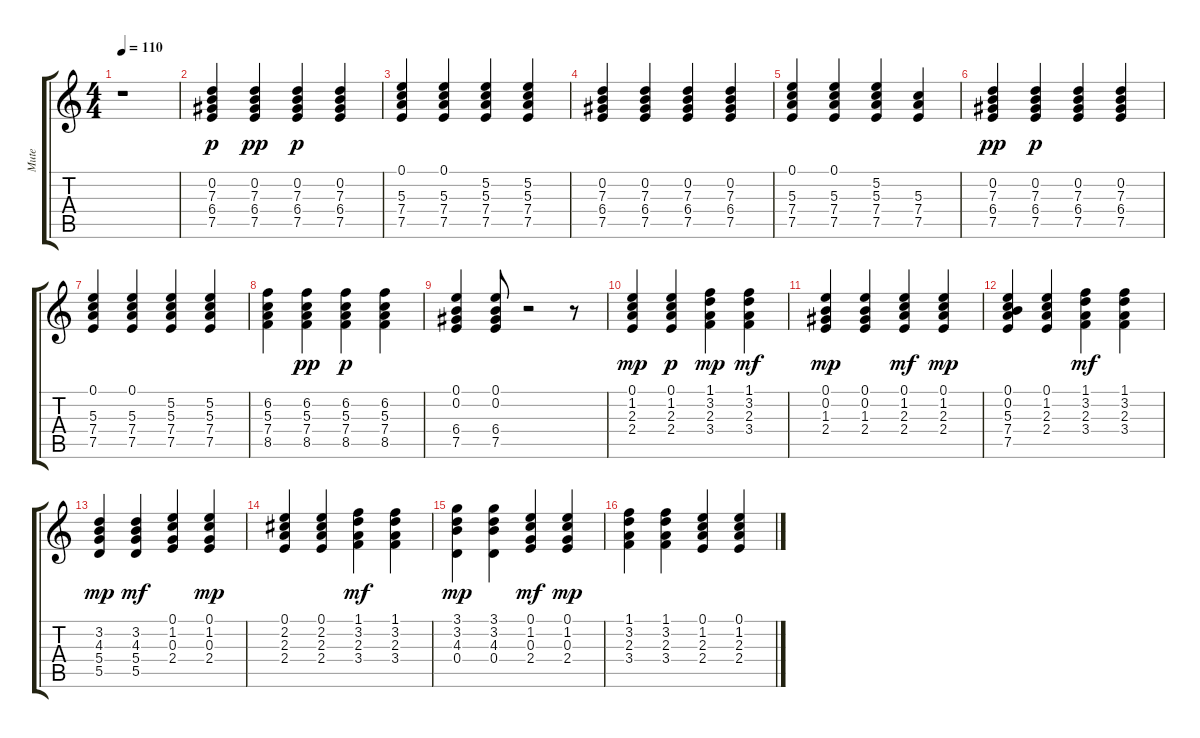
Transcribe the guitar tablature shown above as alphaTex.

\track ("Mute" "Mute") {instrument electricguitarmuted}
\staff {score tabs}
\tuning (E4 B3 G3 D3 A2 E2) {hide}
\ts (4 4)
\tempo 110
\clef g2
\ks c
r.1{dy p instrument electricguitarmuted} |
(0.2 7.3 6.4 7.5).4 (0.2 7.3 6.4 7.5).4{dy pp} (0.2 7.3 6.4 7.5).4{dy p} (0.2 7.3 6.4 7.5).4 |
(0.1 5.3 7.4 7.5).4 (0.1 5.3 7.4 7.5).4 (5.2 5.3 7.4 7.5).4 (5.2 5.3 7.4 7.5).4 |
(0.2 7.3 6.4 7.5).4 (0.2 7.3 6.4 7.5).4 (0.2 7.3 6.4 7.5).4 (0.2 7.3 6.4 7.5).4 |
(0.1 5.3 7.4 7.5).4 (0.1 5.3 7.4 7.5).4 (5.2 5.3 7.4 7.5).4 (5.3 7.4 7.5).4 |
(0.2 7.3 6.4 7.5).4{dy pp} (0.2 7.3 6.4 7.5).4{dy p} (0.2 7.3 6.4 7.5).4 (0.2 7.3 6.4 7.5).4 |
(0.1 5.3 7.4 7.5).4 (0.1 5.3 7.4 7.5).4 (5.2 5.3 7.4 7.5).4 (5.2 5.3 7.4 7.5).4 |
(6.2 5.3 7.4 8.5).4 (6.2 5.3 7.4 8.5).4{dy pp} (6.2 5.3 7.4 8.5).4{dy p} (6.2 5.3 7.4 8.5).4 |
(0.1 0.2 6.4 7.5).4 (0.1 0.2 6.4 7.5).8 r.2 r.8 |
(0.1 1.2 2.3 2.4).4{dy mp} (0.1 1.2 2.3 2.4).4{dy p} (1.1 3.2 2.3 3.4).4{dy mp} (1.1 3.2 2.3 3.4).4{dy mf} |
(0.1 0.2 1.3 2.4).4{dy mp} (0.1 0.2 1.3 2.4).4 (0.1 1.2 2.3 2.4).4{dy mf} (0.1 1.2 2.3 2.4).4{dy mp} |
(0.1 0.2 5.3 7.4 7.5).4 (0.1 1.2 2.3 2.4).4 (1.1 3.2 2.3 3.4).4{dy mf} (1.1 3.2 2.3 3.4).4 |
(3.2 4.3 5.4 5.5).4{dy mp} (3.2 4.3 5.4 5.5).4{dy mf} (0.1 1.2 0.3 2.4).4 (0.1 1.2 0.3 2.4).4{dy mp} |
(0.1 2.2 2.3 2.4).4 (0.1 2.2 2.3 2.4).4 (1.1 3.2 2.3 3.4).4{dy mf} (1.1 3.2 2.3 3.4).4 |
(3.1 3.2 4.3 0.4).4{dy mp} (3.1 3.2 4.3 0.4).4 (0.1 1.2 0.3 2.4).4{dy mf} (0.1 1.2 0.3 2.4).4{dy mp} |
(1.1 3.2 2.3 3.4).4 (1.1 3.2 2.3 3.4).4 (0.1 1.2 2.3 2.4).4 (0.1 1.2 2.3 2.4).4
